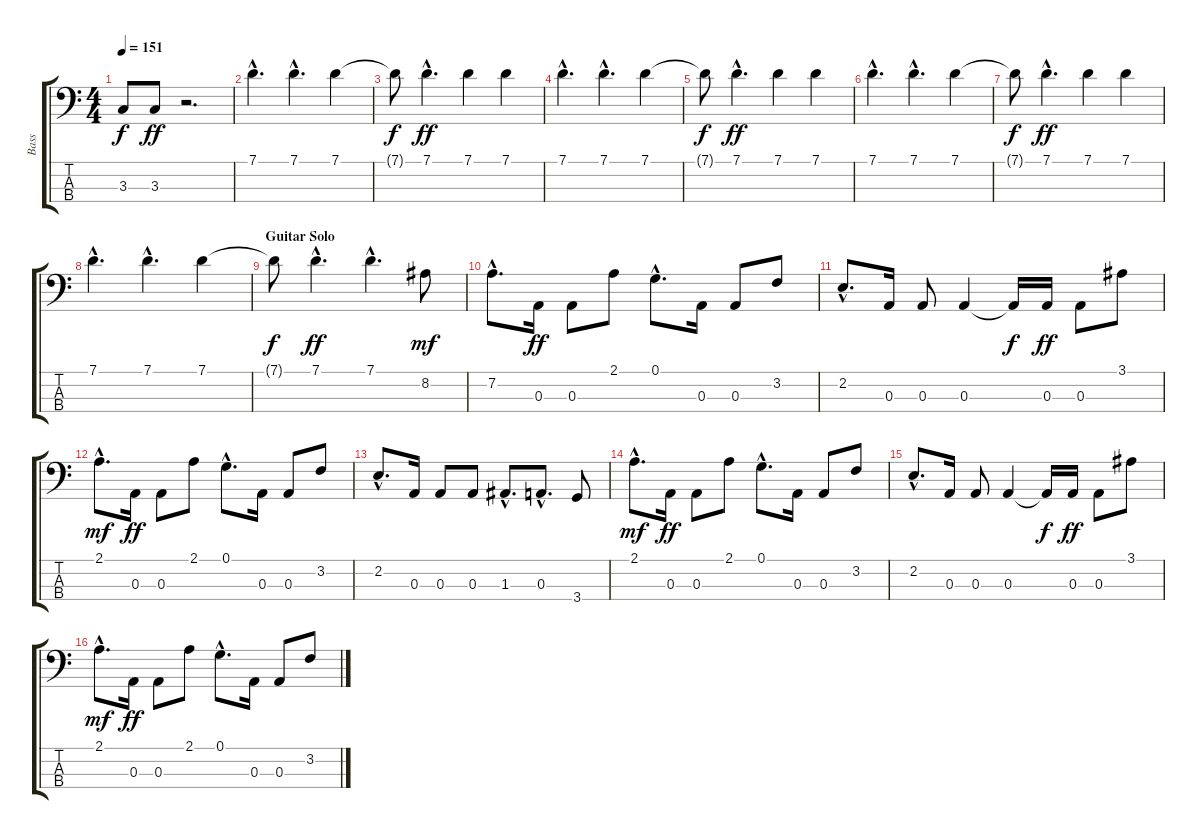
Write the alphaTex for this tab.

\track ("Bass" "Bass") {instrument fretlessbass}
\staff {score tabs}
\tuning (G2 D2 A1 E1) {hide}
\ts (4 4)
\tempo 151
\clef f4
\ks c
3.3{t}.8{dy f} 3.3.8{dy ff} r.2{d} |
7.1{hac}.4{d} 7.1{hac}.4{d} 7.1.4 |
7.1{t}.8{dy f} 7.1{hac}.4{d dy ff} 7.1.4 7.1.4 |
7.1{hac}.4{d} 7.1{hac}.4{d} 7.1.4 |
7.1{t}.8{dy f} 7.1{hac}.4{d dy ff} 7.1.4 7.1.4 |
7.1{hac}.4{d} 7.1{hac}.4{d} 7.1.4 |
7.1{t}.8{dy f} 7.1{hac}.4{d dy ff} 7.1.4 7.1.4 |
7.1{hac}.4{d} 7.1{hac}.4{d} 7.1.4 |
\section ("" "Guitar Solo")
7.1{t}.8{dy f} 7.1{hac}.4{d dy ff} 7.1{hac}.4{d} 8.2.8{dy mf} |
7.2{hac}.8{d} 0.3.16{dy ff} 0.3.8 2.1.8 0.1{hac}.8{d} 0.3.16 0.3.8 3.2.8 |
2.2{hac}.8{d} 0.3.16 0.3.8 0.3.4 0.3{t}.16{dy f} 0.3.16{dy ff} 0.3.8 3.1.8 |
2.1{hac}.8{d dy mf} 0.3.16{dy ff} 0.3.8 2.1.8 0.1{hac}.8{d} 0.3.16 0.3.8 3.2.8 |
2.2{hac}.8{d} 0.3.16 0.3.8 0.3.8 1.3{hac}.8{d} 0.3{hac}.8{d} 3.4.8 |
2.1{hac}.8{d dy mf} 0.3.16{dy ff} 0.3.8 2.1.8 0.1{hac}.8{d} 0.3.16 0.3.8 3.2.8 |
2.2{hac}.8{d} 0.3.16 0.3.8 0.3.4 0.3{t}.16{dy f} 0.3.16{dy ff} 0.3.8 3.1.8 |
2.1{hac}.8{d dy mf} 0.3.16{dy ff} 0.3.8 2.1.8 0.1{hac}.8{d} 0.3.16 0.3.8 3.2.8
